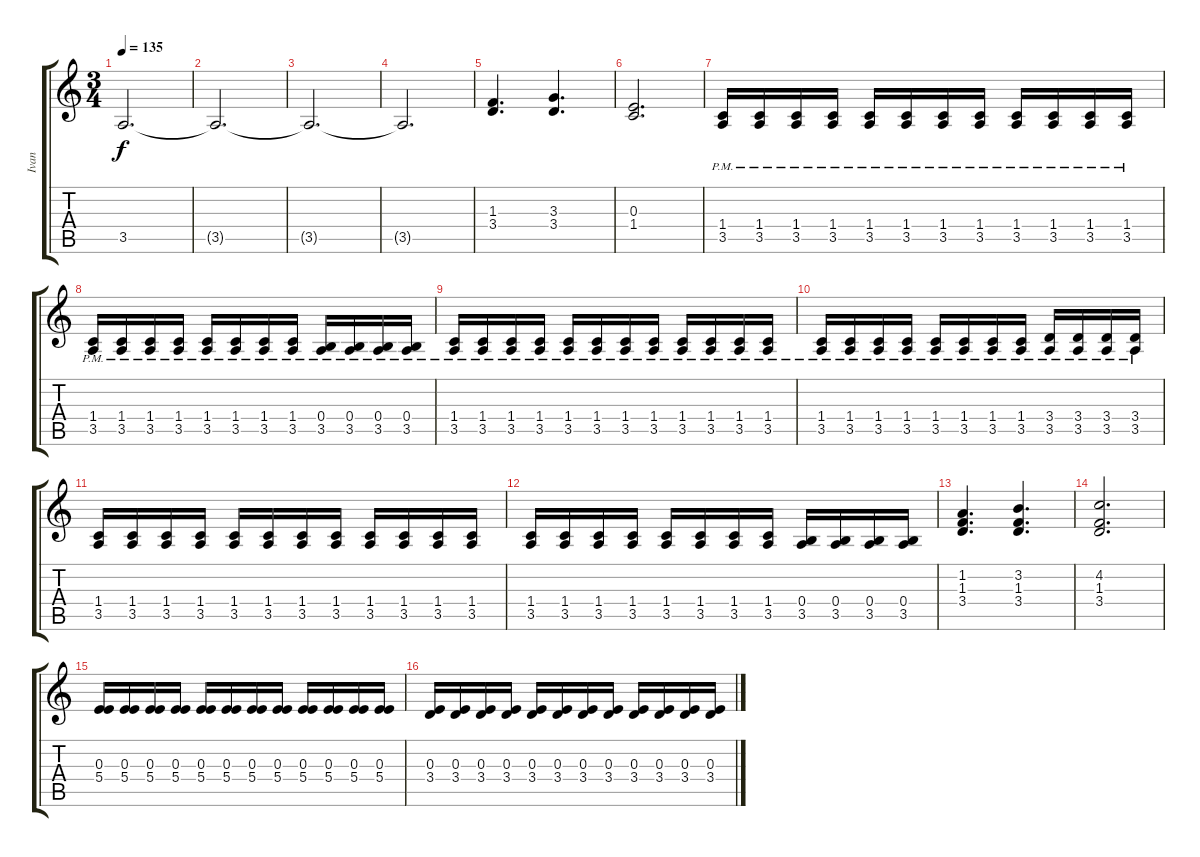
\track ("Ivan" "Ivan") {instrument distortionguitar}
\staff {score tabs}
\tuning (Db4 Ab3 E3 B2 Gb2 Db2) {hide}
\ts (3 4)
\tempo 135
\clef g2
\ks c
3.5.2{d dy f} |
3.5{t}.2{d} |
3.5{t}.2{d} |
3.5{t}.2{d} |
(1.3 3.4).4{d} (3.3 3.4).4{d} |
(0.3 1.4).2{d} |
(1.4 3.5{pm}).16 (1.4 3.5{pm}).16 (1.4 3.5{pm}).16 (1.4 3.5{pm}).16 (1.4 3.5{pm}).16 (1.4 3.5{pm}).16 (1.4 3.5{pm}).16 (1.4 3.5{pm}).16 (1.4 3.5{pm}).16 (1.4 3.5{pm}).16 (1.4 3.5{pm}).16 (1.4 3.5{pm}).16 |
(1.4 3.5{pm}).16 (1.4 3.5{pm}).16 (1.4 3.5{pm}).16 (1.4 3.5{pm}).16 (1.4 3.5{pm}).16 (1.4 3.5{pm}).16 (1.4 3.5{pm}).16 (1.4 3.5{pm}).16 (0.4 3.5{pm}).16 (0.4 3.5{pm}).16 (0.4 3.5{pm}).16 (0.4 3.5{pm}).16 |
(1.4 3.5{pm}).16 (1.4 3.5{pm}).16 (1.4 3.5{pm}).16 (1.4 3.5{pm}).16 (1.4 3.5{pm}).16 (1.4 3.5{pm}).16 (1.4 3.5{pm}).16 (1.4 3.5{pm}).16 (1.4 3.5{pm}).16 (1.4 3.5{pm}).16 (1.4 3.5{pm}).16 (1.4 3.5{pm}).16 |
(1.4 3.5{pm}).16 (1.4 3.5{pm}).16 (1.4 3.5{pm}).16 (1.4 3.5{pm}).16 (1.4 3.5{pm}).16 (1.4 3.5{pm}).16 (1.4 3.5{pm}).16 (1.4 3.5{pm}).16 (3.4 3.5{pm}).16 (3.4 3.5{pm}).16 (3.4 3.5{pm}).16 (3.4 3.5{pm}).16 |
(1.4 3.5).16 (1.4 3.5).16 (1.4 3.5).16 (1.4 3.5).16 (1.4 3.5).16 (1.4 3.5).16 (1.4 3.5).16 (1.4 3.5).16 (1.4 3.5).16 (1.4 3.5).16 (1.4 3.5).16 (1.4 3.5).16 |
(1.4 3.5).16 (1.4 3.5).16 (1.4 3.5).16 (1.4 3.5).16 (1.4 3.5).16 (1.4 3.5).16 (1.4 3.5).16 (1.4 3.5).16 (0.4 3.5).16 (0.4 3.5).16 (0.4 3.5).16 (0.4 3.5).16 |
(1.2 1.3 3.4).4{d} (3.2 1.3 3.4).4{d} |
(4.2 1.3 3.4).2{d} |
(0.3 5.4).16 (0.3 5.4).16 (0.3 5.4).16 (0.3 5.4).16 (0.3 5.4).16 (0.3 5.4).16 (0.3 5.4).16 (0.3 5.4).16 (0.3 5.4).16 (0.3 5.4).16 (0.3 5.4).16 (0.3 5.4).16 |
(0.3 3.4).16 (0.3 3.4).16 (0.3 3.4).16 (0.3 3.4).16 (0.3 3.4).16 (0.3 3.4).16 (0.3 3.4).16 (0.3 3.4).16 (0.3 3.4).16 (0.3 3.4).16 (0.3 3.4).16 (0.3 3.4).16
